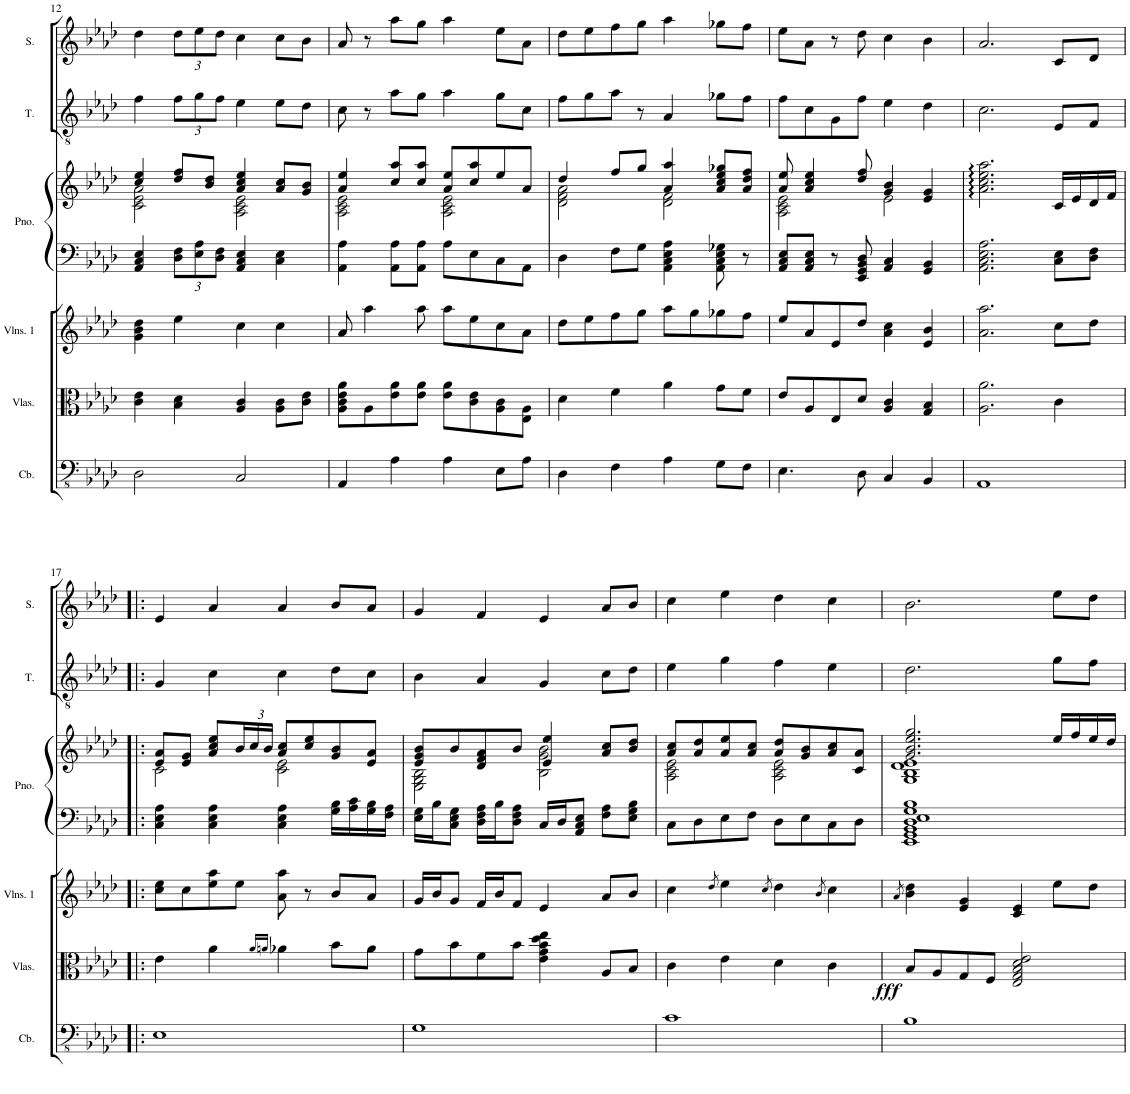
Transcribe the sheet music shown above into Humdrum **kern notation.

**kern	**kern	**dynam	**kern	**kern	**kern	**kern	**kern
*part6	*part5	*part5	*part4	*part3	*part3	*part2	*part1
*staff7	*staff6	*staff6	*staff5	*staff4	*staff3	*staff2	*staff1
*I"Contrabass	*I"Violas	*	*I"Violins 1	*I"Piano	*	*I"Tenor	*I"Soprano
*I'Cb.	*I'Vlas.	*	*I'Vlns. 1	*I'Pno.	*	*I'T.	*I'S.
!!LO:PB:g=z
*clefFv4	*clefC3	*	*clefG2	*clefF4	*clefG2	*clefGv2	*clefG2
*Trd7c12	*	*	*	*	*	*	*
*k[b-e-a-d-]	*k[b-e-a-d-]	*	*k[b-e-a-d-]	*k[b-e-a-d-]	*k[b-e-a-d-]	*k[b-e-a-d-]	*k[b-e-a-d-]
*M4/4	*M4/4	*	*M4/4	*M4/4	*M4/4	*M4/4	*M4/4
=12	=12	=12	=12	=12	=12	=12	=12
*	*	*	*	*	*^	*	*
2DD-\	4c\ 4e-\	.	4g\ 4b-\ 4dd-\	4AA-/ 4C/ 4E-/	4cc/ 4ee-/	2c\ 2e-\ 2a-\	4f\	4dd-\
*	*	*	*	*Xbrackettup	*	*	*Xbrackettup	*Xbrackettup
.	4B-\ 4d-\	.	4ee-\	12D-\ 12F\L	8dd-/ 8ff/L	.	12f\L	12dd-\L
.	.	.	.	12E-\ 12A-\	.	.	12g\	12ee-\
.	.	.	.	.	8b-/ 8dd-/J	.	.	.
.	.	.	.	12D-\ 12F\J	.	.	12f\J	12dd-\J
2CC/	4A-/ 4c/	.	4cc\	4AA-/ 4C/ 4E-/	4a-/ 4cc/ 4ee-/	2A-\ 2c\ 2e-\	4e-\	4cc\
.	8A-\ 8c\L	.	4cc\	4C\ 4E-\	8a-/ 8cc/L	.	8e-\L	8cc\L
.	8c\ 8e-\J	.	.	.	8g/ 8b-/J	.	8d-\J	8b-\J
=13	=13	=13	=13	=13	=13	=13	=13	=13
4AAA-/	8A-\ 8c\ 8e-\ 8a-\L	.	8a-/	4AA-\ 4A-\	4a-/ 4ee-/	2A-\ 2c\ 2e-\	8c\	8a-/
.	8A-\	.	4aa-\	.	.	.	8r	8r
4AA-\	8e-\ 8a-\	.	.	8AA-\ 8A-\L	8cc/ 8aa-/L	.	8a-\L	8aa-\L
.	8e-\ 8a-\J	.	8aa-\	8AA-\ 8A-\J	8cc/ 8aa-/J	.	8g\J	8gg\J
4AA-\	8e-\ 8a-\L	.	8aa-\L	8A-\L	8a-/ 8ee-/L	2A-\ 2c\ 2e-\	4a-\	4aa-\
.	8c\ 8e-\	.	8ee-\	8E-\	8cc/ 8aa-/	.	.	.
8EE-\L	8A-\ 8c\	.	8cc\	8C\	8ee-/	.	8g\L	8ee-\L
8AA-\J	8E-\ 8A-\J	.	8a-\J	8AA-\J	8a-/J	.	8c\J	8a-\J
=14	=14	=14	=14	=14	=14	=14	=14	=14
4DD-\	4d-\	.	8dd-\L	4D-\	4dd-/	2d-\ 2f\ 2a-\	8f\L	8dd-\L
.	.	.	8ee-\	.	.	.	8g\	8ee-\
4FF\	4f\	.	8ff\	8F\L	8ff/L	.	8a-\J	8ff\
.	.	.	8gg\J	8G\J	8gg/J	.	8r	8gg\J
4AA-\	4a-\	.	8aa-\L	4AA-\ 4C\ 4E-\ 4A-\	4a-/ 4aa-/	2d-\ 2f\	4A-/	4aa-\
.	.	.	8gg\	.	.	.	.	.
8GG\L	8g\L	.	8gg-X\	8AA-\ 8C\ 8E-\ 8G-X\	8a-/ 8cc/ 8ee-/ 8gg-X/L	.	8g-X\L	8gg-X\L
8FF\J	8f\J	.	8ff\J	8r	8a-/ 8dd-/ 8ff/J	.	8f\J	8ff\J
=15	=15	=15	=15	=15	=15	=15	=15	=15
4.EE-\	8e-/L	.	8ee-/L	8AA-/ 8C/ 8E-/L	8a-/ 8ee-/	2A-\ 2c\ 2e-\	8f\L	8ee-\L
.	8A-/	.	8a-/	8AA-/ 8C/ 8E-/J	4a-/ 4cc/ 4ee-/	.	8c\	8a-\J
.	8E-/	.	8e-/	8r	.	.	8G\	8r
8DD-\	8d-/J	.	8dd-/J	8EE-/ 8GG/ 8BB-/ 8D-/	8dd-/ 8ff/	.	8f\J	8dd-\
4CC/	4A-/ 4c/	.	4a-\ 4cc\	4AA-/ 4C/	4g/ 4b-/	2e-\	4e-\	4cc\
4BBB-/	4G/ 4B-/	.	4e-/ 4b-/	4GG/ 4BB-/	4e-/ 4g/	.	4d-\	4b-\
*	*	*	*	*	*v	*v	*	*
=16	=16	=16	=16	=16	=16	=16	=16
1AAA-	2.A-\ 2.a-\	.	2.a-\ 2.aa-\	2.AA-\ 2.C\ 2.E-\ 2.A-\	2.a-\ 2.cc\ 2.ee-\ 2.aa-\	2.c\	2.a-/
.	4c\	.	8cc\L	8C\ 8E-\L	16c/LL	8E-/L	8c/L
.	.	.	.	.	16e-/	.	.
.	.	.	8dd-\J	8D-\ 8F\J	16d-/	8F/J	8d-/J
.	.	.	.	.	16f/JJ	.	.
!!LO:LB:g=z
=17!|:	=17!|:	=17!|:	=17!|:	=17!|:	=17!|:	=17!|:	=17!|:
*	*	*	*	*	*^	*	*
1EE-	4e-\	.	8cc\ 8ee-\L	4C\ 4E-\ 4A-\	8e-/ 8a-/L	2c\	4G/	4e-/
.	.	.	8cc\	.	8e-/ 8g/J	.	.	.
.	4a-\	.	8ee-\ 8aa-\	4C\ 4E-\ 4A-\	8a-/ 8cc/ 8ee-/L	.	4c\	4a-/
*	*	*	*	*	*Xbrackettup	*	*	*
.	.	.	8ee-\J	.	24b-/L	.	.	.
.	.	.	.	.	24cc/	.	.	.
.	.	.	.	.	24b-/JJ	.	.	.
.	16qa-/LL	.	.	.	.	.	.	.
.	16qan/JJ	.	.	.	.	.	.	.
.	4a-X\	.	8a-\ 8aa-\	4C\ 4E-\ 4A-\	8a-/ 8cc/L	2c\ 2e-\	4c\	4a-/
.	.	.	8r	.	8cc/ 8ee-/	.	.	.
.	8b-\L	.	8b-/L	16G\ 16B-\LL	8g/ 8b-/	.	8d-\L	8b-/L
.	.	.	.	16A-\ 16c\	.	.	.	.
.	8a-\J	.	8a-/J	16G\ 16B-\	8e-/ 8a-/J	.	8c\J	8a-/J
.	.	.	.	16F\ 16A-\JJ	.	.	.	.
=18	=18	=18	=18	=18	=18	=18	=18	=18
1GG	8g\L	.	16g/LL	16E-\ 16G\LL	8e-/ 8g/ 8b-/L	2E-\ 2G\ 2B-\	4B-\	4g/
.	.	.	16b-/J	16B-\J	.	.	.	.
.	8b-\	.	8g/J	8C\ 8E-\ 8G\J	8b-/	.	.	.
.	8f\	.	16f/LL	16D-\ 16F\ 16A-\LL	8d-/ 8f/ 8a-/	.	4A-/	4f/
.	.	.	16b-/J	16B-\J	.	.	.	.
.	8b-\J	.	8f/J	8D-\ 8F\ 8A-\J	8b-/J	.	.	.
.	4e-\ 4g\ 4b-\ 4dd-\ 4ee-\	.	4e-/	16C/LL	4e-/ 4ee-/	2B-\ 2g\ 2b-\	4G/	4e-/
.	.	.	.	16D-/J	.	.	.	.
.	.	.	.	8AA-/ 8C/ 8E-/J	.	.	.	.
.	8A-/L	.	8a-/L	8F\ 8A-\L	8a-/ 8cc/L	.	8c\L	8a-/L
.	8B-/J	.	8b-/J	8E-\ 8G\ 8B-\J	8b-/ 8dd-/J	.	8d-\J	8b-/J
=19	=19	=19	=19	=19	=19	=19	=19	=19
1C	4c\	.	4cc\	8C\L	8a-/ 8cc/L	2A-\ 2c\ 2e-\	4e-\	4cc\
.	.	.	.	8D-\	8a-/ 8dd-/	.	.	.
.	.	.	8qdd-/	.	.	.	.	.
.	4e-\	.	4ee-\	8E-\	8a-/ 8ee-/	.	4g\	4ee-\
.	.	.	.	8F\J	8a-/ 8cc/J	.	.	.
.	.	.	8qcc/	.	.	.	.	.
.	4d-\	.	4dd-\	8D-\L	8a-/ 8dd-/L	2A-\ 2c\ 2e-\	4f\	4dd-\
.	.	.	.	8E-\	8g/ 8b-/	.	.	.
.	.	.	8qb-/	.	.	.	.	.
.	4c\	.	4cc\	8C\	8a-/ 8cc/	.	4e-\	4cc\
.	.	.	.	8D-\J	8c/ 8a-/J	.	.	.
=20	=20	=20	=20	=20	=20	=20	=20	=20
.	.	.	8qa-/	.	.	.	.	.
!	!	!LO:DY:b	!	!	!	!	!	!
1BB-	8B-/L	fff	4b-\ 4dd-\	1EE- 1GG 1BB- 1D- 1E- 1G 1B-	2.g/ 2.b-/ 2.ee-/ 2.gg/	1G 1B- 1d- 1e-	2.d-\	2.b-\
.	8A-/	.	.	.	.	.	.	.
.	8G/	.	4e-/ 4g/	.	.	.	.	.
.	8F/J	.	.	.	.	.	.	.
.	2E-/ 2G/ 2B-/ 2d-/ 2e-/	.	4c/ 4e-/	.	.	.	.	.
.	.	.	8ee-\L	.	16ee-/LL	.	8g\L	8ee-\L
.	.	.	.	.	16ff/	.	.	.
.	.	.	8dd-\J	.	16ee-/	.	8f\J	8dd-\J
.	.	.	.	.	16dd-/JJ	.	.	.
*	*	*	*	*	*v	*v	*	*
=	=	=	=	=	=	=	=
*-	*-	*-	*-	*-	*-	*-	*-
